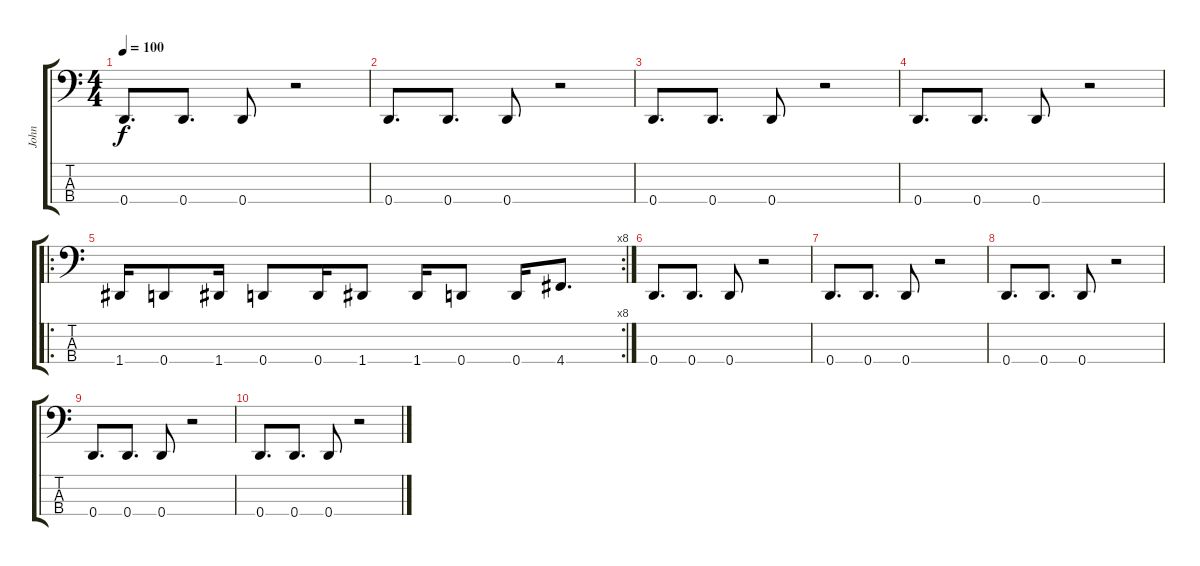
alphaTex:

\track ("John" "John") {instrument electricbasspick}
\staff {score tabs}
\tuning (G2 D2 A1 D1) {hide}
\ts (4 4)
\tempo 100
\clef f4
\ks c
0.4.8{d dy f} 0.4.8{d} 0.4.8 r.2 |
0.4.8{d} 0.4.8{d} 0.4.8 r.2 |
0.4.8{d} 0.4.8{d} 0.4.8 r.2 |
0.4.8{d} 0.4.8{d} 0.4.8 r.2 |
\ro
\rc 8
1.4.16 0.4.8 1.4.16 0.4.8 0.4.16 1.4.8 1.4.16 0.4.8 0.4.16 4.4.8{d} |
0.4.8{d} 0.4.8{d} 0.4.8 r.2 |
0.4.8{d} 0.4.8{d} 0.4.8 r.2 |
0.4.8{d} 0.4.8{d} 0.4.8 r.2 |
0.4.8{d} 0.4.8{d} 0.4.8 r.2 |
0.4.8{d} 0.4.8{d} 0.4.8 r.2
